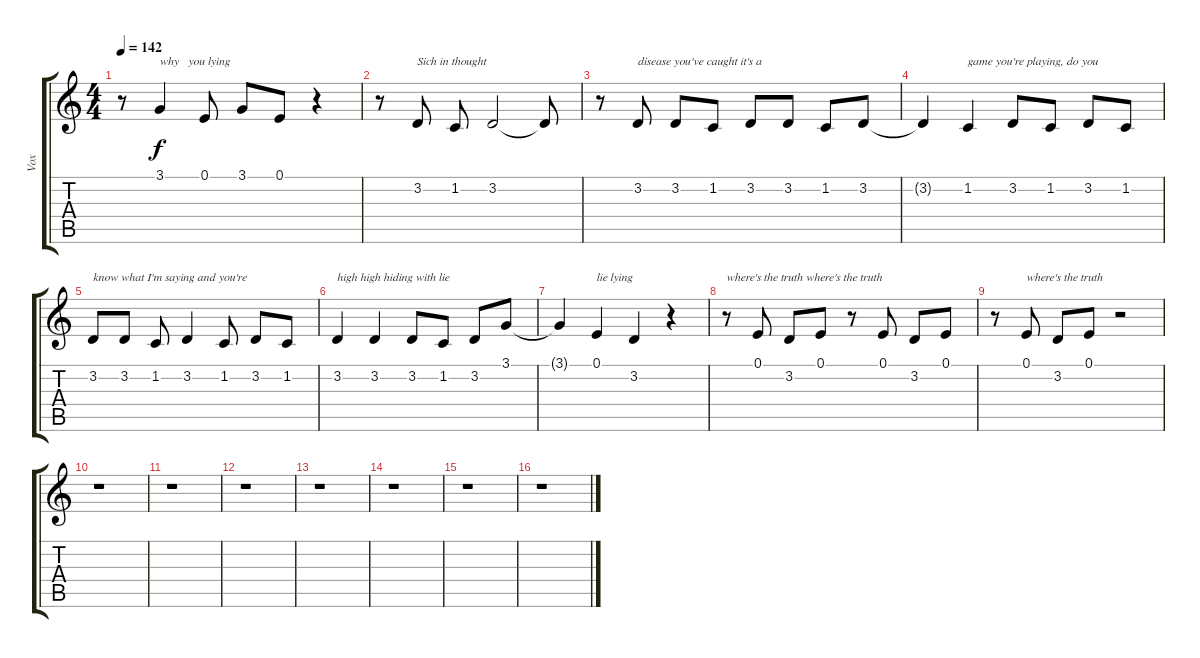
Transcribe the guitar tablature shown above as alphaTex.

\track ("Vox" "Vox") {instrument violin}
\staff {score tabs}
\tuning (E4 B3 G3 D3 A2 E2) {hide}
\ts (4 4)
\tempo 142
\clef g2
\ks c
r.8{dy f} 3.1.4{txt "why   you lying"} 0.1.8 3.1.8 0.1.8 r.4 |
r.8 3.2.8{txt "Sich in thought"} 1.2.8 3.2.2 3.2{t}.8 |
r.8 3.2.8{txt "disease you've caught it's a"} 3.2.8 1.2.8 3.2.8 3.2.8 1.2.8 3.2.8 |
3.2{t}.4 1.2.4{txt "game you're playing, do you"} 3.2.8 1.2.8 3.2.8 1.2.8 |
3.2.8{txt "know what I'm saying and you're"} 3.2.8 1.2.8 3.2.4 1.2.8 3.2.8 1.2.8 |
3.2.4{txt "high high hiding with lie"} 3.2.4 3.2.8 1.2.8 3.2.8 3.1.8 |
3.1{t}.4 0.1.4{txt "lie lying"} 3.2.4 r.4 |
r.8{txt "where's the truth where's the truth"} 0.1.8 3.2.8 0.1.8 r.8 0.1.8 3.2.8 0.1.8 |
r.8 0.1.8{txt "where's the truth"} 3.2.8 0.1.8 r.2 |
r.1 |
r.1 |
r.1 |
r.1 |
r.1 |
r.1 |
r.1
